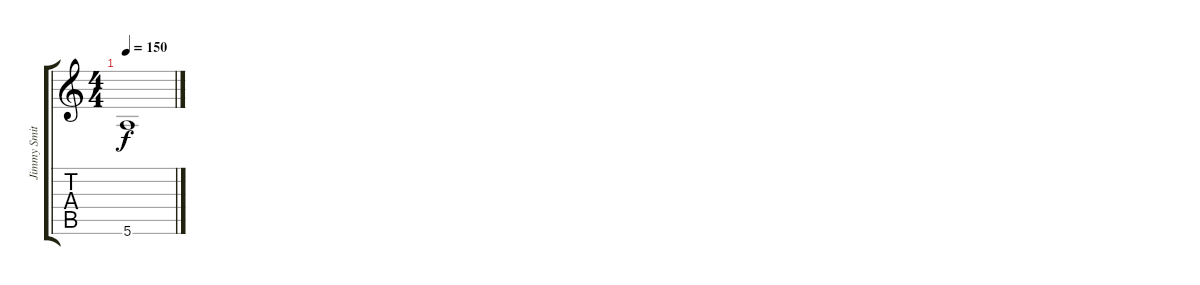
\track ("Jimmy Smith (Guitar)" "Jimmy Smit") {instrument electricguitarclean}
\staff {score tabs}
\tuning (E4 B3 G3 D3 A2 E2) {hide}
\ts (4 4)
\tempo 150
\clef g2
\ks c
5.6.1{dy f}
